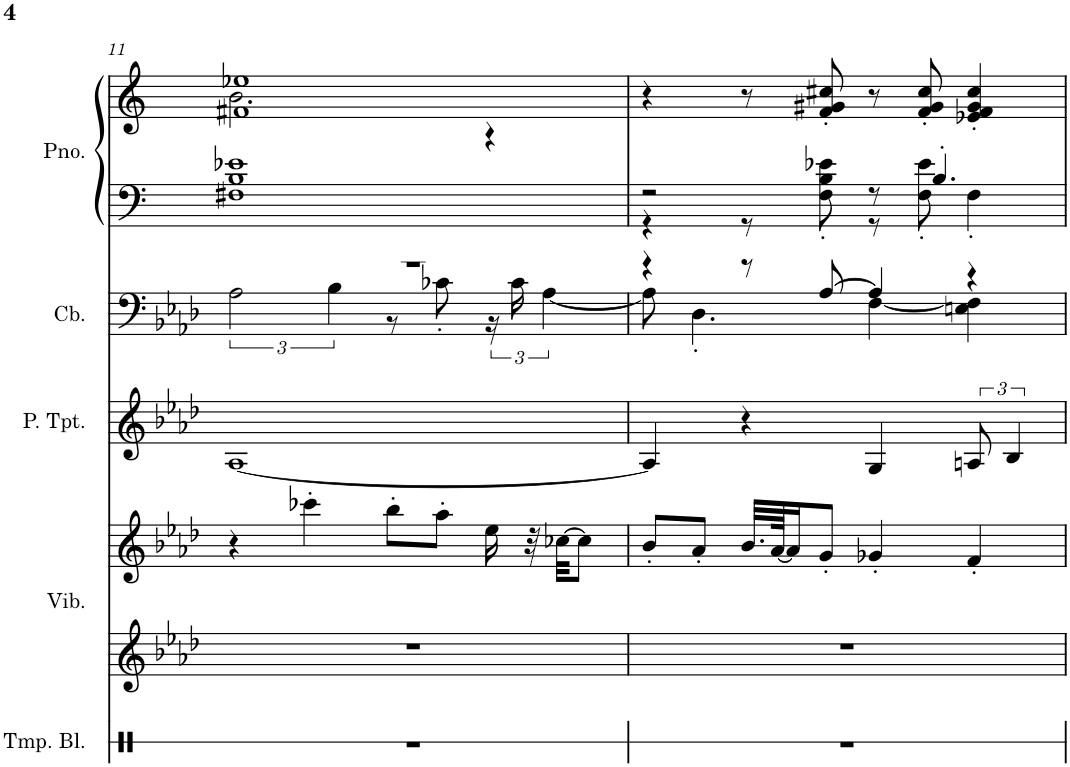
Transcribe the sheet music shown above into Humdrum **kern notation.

**kern	**kern	**kern	**kern	**kern	**kern	**kern
*part5	*part4	*part4	*part3	*part2	*part1	*part1
*staff7	*staff6	*staff5	*staff4	*staff3	*staff2	*staff1
*I"Temple Blocks	*I"Vibraphone	*	*I"Piccolo Trumpet	*I"Contrabass	*I"Piano, untitled	*
*I'Tmp. Bl.	*I'Vib.	*	*I'P. Tpt.	*I'Cb.	*I'Pno.	*
!!LO:PB:g=z
*clefX	*clefG2	*clefG2	*clefG2	*clefF4	*clefF4	*clefG2
*	*	*	*Trd-6c-10	*Trd7c12	*	*
*k[]	*k[b-e-a-d-]	*k[b-e-a-d-]	*k[b-e-a-d-]	*k[b-e-a-d-]	*k[b-e-a-d-]	*k[b-e-a-d-]
*M4/4	*M4/4	*M4/4	*M4/4	*M4/4	*M4/4	*M4/4
=11	=11	=11	=11	=11	=11	=11
*	*	*	*	*^	*	*^
1r	1r	4r	[1A-	1r	3A-\	1F#X 1B 1e-X	1f#X 1ee-X	2.b\
.	.	4ccc-X'\	.	.	.	.	.	.
.	.	.	.	.	6B-\	.	.	.
.	.	8bb-'\L	.	.	8r	.	.	.
.	.	8aa-'\J	.	.	8c-X'\	.	.	.
.	.	16ee-\	.	.	24r	.	.	4r
.	.	.	.	.	24c-\	.	.	.
.	.	32r	.	.	.	.	.	.
.	.	.	.	.	[6A-\	.	.	.
.	.	[32cc-X\KKL	.	.	.	.	.	.
.	.	8cc-\J]	.	.	.	.	.	.
*	*	*	*	*	*	*	*v	*v
=12	=12	=12	=12	=12	=12	=12	=12
*	*	*	*	*	*	*^	*
1r	1r	8b-'/L	4A-/]	4r	8A-\]	2r	4r	4r
.	.	8a-'/J	.	.	4.D-'\	.	.	.
.	.	32.b-/LLL	4r	8r	.	.	8r	8r
.	.	[64a-/JK	.	.	.	.	.	.
.	.	16a-/J]	.	.	.	.	.	.
.	.	8g'/J	.	[8A-/	.	.	8F\' 8B\' 8e-X\'	8f/' 8g#X/' 8cc#X/'
.	.	4g-X'/	4G/	4A-/]	[4F\	8r	8r	8r
.	.	.	.	.	.	4.B'/	8F\' 8e-\'	8f/' 8g#/' 8cc#/'
.	.	4f'/	12An/	4r	4En\ 4F\]	.	4F'\	4e-X/' 4f/' 4g#/' 4cc#/'
.	.	.	6B-/	.	.	.	.	.
*	*	*	*	*v	*v	*	*	*
*	*	*	*	*	*v	*v	*
=	=	=	=	=	=	=
*-	*-	*-	*-	*-	*-	*-
